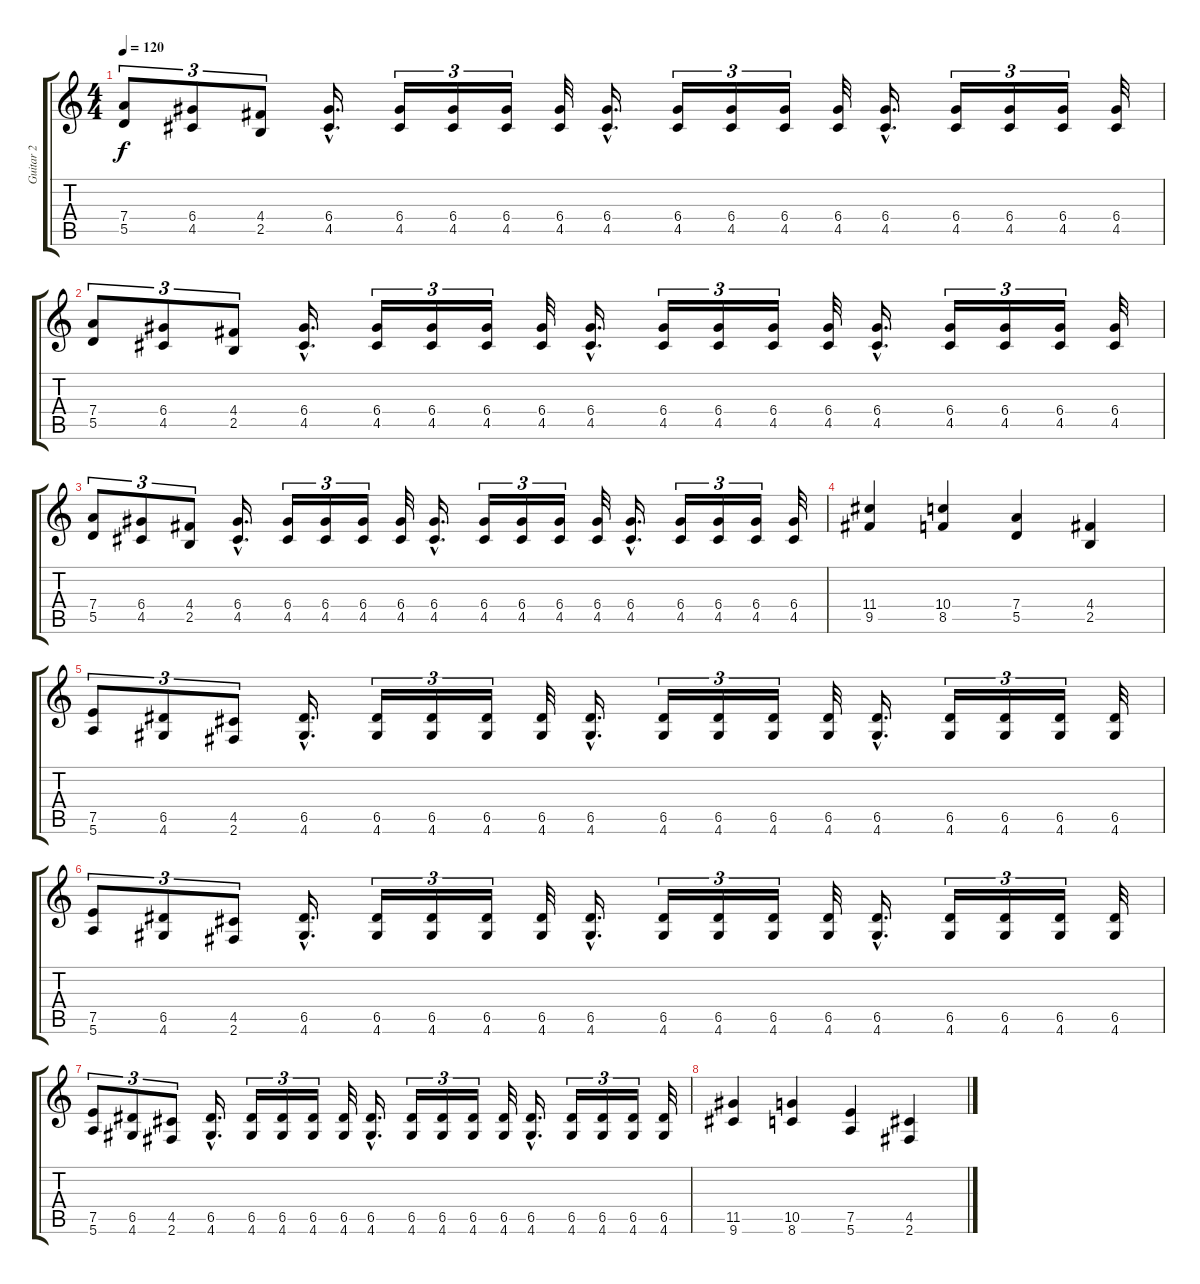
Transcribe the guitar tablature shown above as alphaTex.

\track ("Guitar 2" "Guitar 2") {instrument distortionguitar}
\staff {score tabs}
\tuning (E4 B3 G3 D3 A2 E2) {hide}
\ts (4 4)
\tempo 120
\clef g2
\ks c
(7.4 5.5).8{tu (3 2) dy f} (6.4 4.5).8{tu (3 2)} (4.4 2.5).8{tu (3 2)} (6.4{hac} 4.5{hac}).16{d} (6.4 4.5).16{tu (3 2)} (6.4 4.5).16{tu (3 2)} (6.4 4.5).16{tu (3 2)} (6.4 4.5).32 (6.4{hac} 4.5{hac}).16{d} (6.4 4.5).16{tu (3 2)} (6.4 4.5).16{tu (3 2)} (6.4 4.5).16{tu (3 2)} (6.4 4.5).32 (6.4{hac} 4.5{hac}).16{d} (6.4 4.5).16{tu (3 2)} (6.4 4.5).16{tu (3 2)} (6.4 4.5).16{tu (3 2)} (6.4 4.5).32 |
(7.4 5.5).8{tu (3 2)} (6.4 4.5).8{tu (3 2)} (4.4 2.5).8{tu (3 2)} (6.4{hac} 4.5{hac}).16{d} (6.4 4.5).16{tu (3 2)} (6.4 4.5).16{tu (3 2)} (6.4 4.5).16{tu (3 2)} (6.4 4.5).32 (6.4{hac} 4.5{hac}).16{d} (6.4 4.5).16{tu (3 2)} (6.4 4.5).16{tu (3 2)} (6.4 4.5).16{tu (3 2)} (6.4 4.5).32 (6.4{hac} 4.5{hac}).16{d} (6.4 4.5).16{tu (3 2)} (6.4 4.5).16{tu (3 2)} (6.4 4.5).16{tu (3 2)} (6.4 4.5).32 |
(7.4 5.5).8{tu (3 2)} (6.4 4.5).8{tu (3 2)} (4.4 2.5).8{tu (3 2)} (6.4{hac} 4.5{hac}).16{d} (6.4 4.5).16{tu (3 2)} (6.4 4.5).16{tu (3 2)} (6.4 4.5).16{tu (3 2)} (6.4 4.5).32 (6.4{hac} 4.5{hac}).16{d} (6.4 4.5).16{tu (3 2)} (6.4 4.5).16{tu (3 2)} (6.4 4.5).16{tu (3 2)} (6.4 4.5).32 (6.4{hac} 4.5{hac}).16{d} (6.4 4.5).16{tu (3 2)} (6.4 4.5).16{tu (3 2)} (6.4 4.5).16{tu (3 2)} (6.4 4.5).32 |
(11.4 9.5).4 (10.4 8.5).4 (7.4 5.5).4 (4.4 2.5).4 |
(7.5 5.6).8{tu (3 2)} (6.5 4.6).8{tu (3 2)} (4.5 2.6).8{tu (3 2)} (6.5{hac} 4.6{hac}).16{d} (6.5 4.6).16{tu (3 2)} (6.5 4.6).16{tu (3 2)} (6.5 4.6).16{tu (3 2)} (6.5 4.6).32 (6.5{hac} 4.6{hac}).16{d} (6.5 4.6).16{tu (3 2)} (6.5 4.6).16{tu (3 2)} (6.5 4.6).16{tu (3 2)} (6.5 4.6).32 (6.5{hac} 4.6{hac}).16{d} (6.5 4.6).16{tu (3 2)} (6.5 4.6).16{tu (3 2)} (6.5 4.6).16{tu (3 2)} (6.5 4.6).32 |
(7.5 5.6).8{tu (3 2)} (6.5 4.6).8{tu (3 2)} (4.5 2.6).8{tu (3 2)} (6.5{hac} 4.6{hac}).16{d} (6.5 4.6).16{tu (3 2)} (6.5 4.6).16{tu (3 2)} (6.5 4.6).16{tu (3 2)} (6.5 4.6).32 (6.5{hac} 4.6{hac}).16{d} (6.5 4.6).16{tu (3 2)} (6.5 4.6).16{tu (3 2)} (6.5 4.6).16{tu (3 2)} (6.5 4.6).32 (6.5{hac} 4.6{hac}).16{d} (6.5 4.6).16{tu (3 2)} (6.5 4.6).16{tu (3 2)} (6.5 4.6).16{tu (3 2)} (6.5 4.6).32 |
(7.5 5.6).8{tu (3 2)} (6.5 4.6).8{tu (3 2)} (4.5 2.6).8{tu (3 2)} (6.5{hac} 4.6{hac}).16{d} (6.5 4.6).16{tu (3 2)} (6.5 4.6).16{tu (3 2)} (6.5 4.6).16{tu (3 2)} (6.5 4.6).32 (6.5{hac} 4.6{hac}).16{d} (6.5 4.6).16{tu (3 2)} (6.5 4.6).16{tu (3 2)} (6.5 4.6).16{tu (3 2)} (6.5 4.6).32 (6.5{hac} 4.6{hac}).16{d} (6.5 4.6).16{tu (3 2)} (6.5 4.6).16{tu (3 2)} (6.5 4.6).16{tu (3 2)} (6.5 4.6).32 |
(11.5 9.6).4 (10.5 8.6).4 (7.5 5.6).4 (4.5 2.6).4
